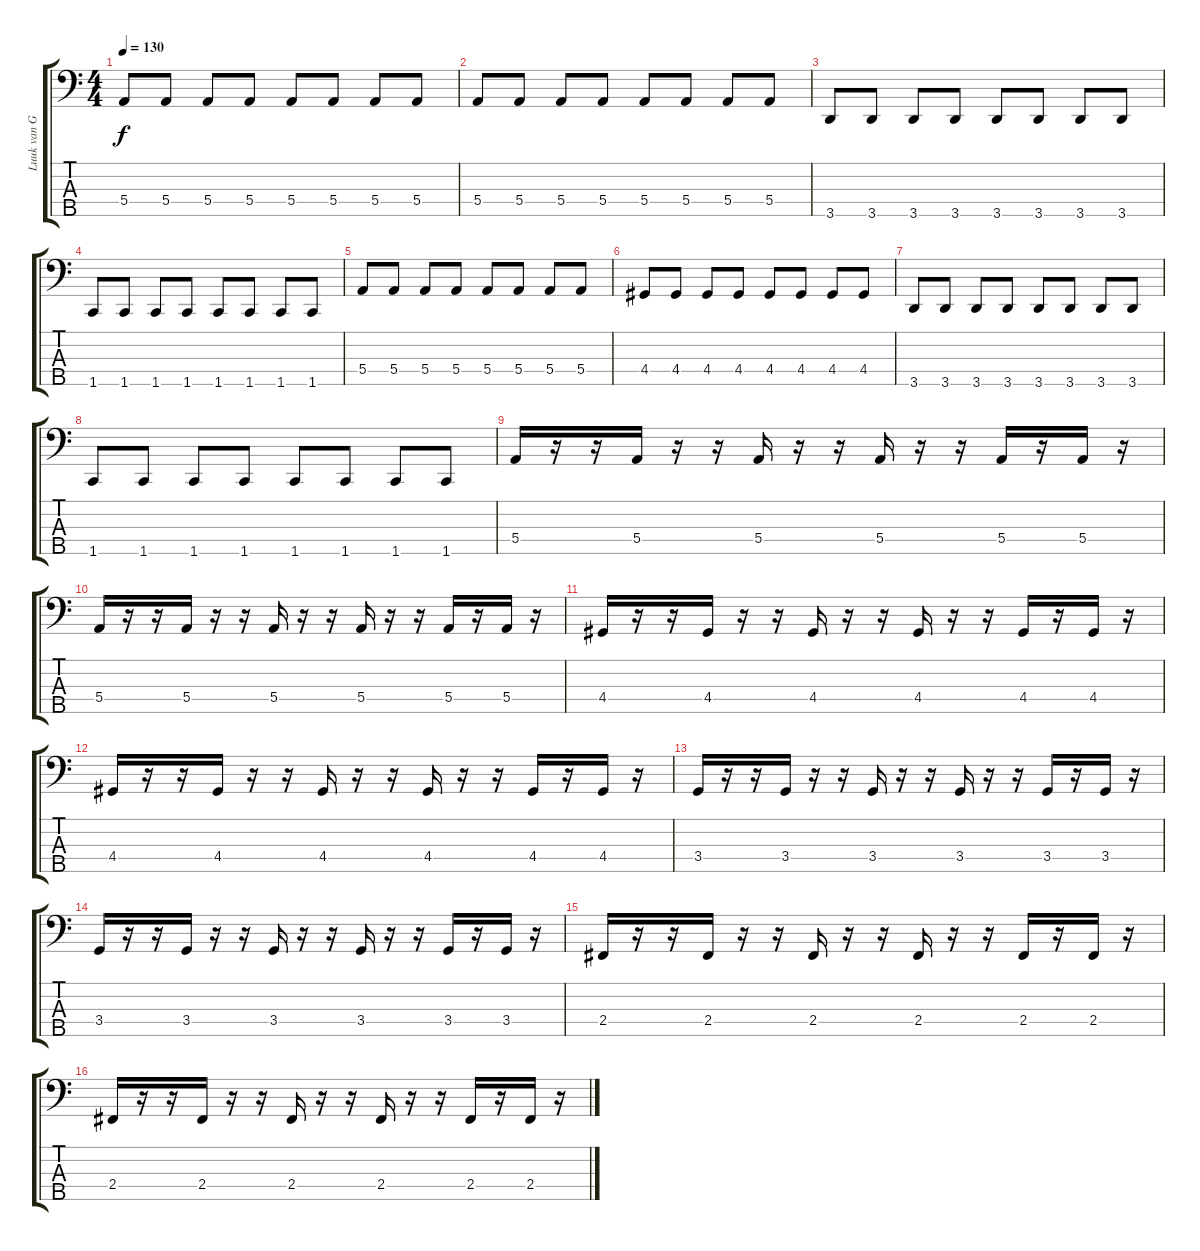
\track ("Luuk van Gerven" "Luuk van G") {instrument electricbassfinger}
\staff {score tabs}
\tuning (G2 D2 A1 E1 B0) {hide}
\ts (4 4)
\tempo 130
\clef f4
\ks c
5.4.8{dy f} 5.4.8 5.4.8 5.4.8 5.4.8 5.4.8 5.4.8 5.4.8 |
5.4.8 5.4.8 5.4.8 5.4.8 5.4.8 5.4.8 5.4.8 5.4.8 |
3.5.8 3.5.8 3.5.8 3.5.8 3.5.8 3.5.8 3.5.8 3.5.8 |
1.5.8 1.5.8 1.5.8 1.5.8 1.5.8 1.5.8 1.5.8 1.5.8 |
5.4.8 5.4.8 5.4.8 5.4.8 5.4.8 5.4.8 5.4.8 5.4.8 |
4.4.8 4.4.8 4.4.8 4.4.8 4.4.8 4.4.8 4.4.8 4.4.8 |
3.5.8 3.5.8 3.5.8 3.5.8 3.5.8 3.5.8 3.5.8 3.5.8 |
1.5.8 1.5.8 1.5.8 1.5.8 1.5.8 1.5.8 1.5.8 1.5.8 |
5.4.16 r.16 r.16 5.4.16 r.16 r.16 5.4.16 r.16 r.16 5.4.16 r.16 r.16 5.4.16 r.16 5.4.16 r.16 |
5.4.16 r.16 r.16 5.4.16 r.16 r.16 5.4.16 r.16 r.16 5.4.16 r.16 r.16 5.4.16 r.16 5.4.16 r.16 |
4.4.16 r.16 r.16 4.4.16 r.16 r.16 4.4.16 r.16 r.16 4.4.16 r.16 r.16 4.4.16 r.16 4.4.16 r.16 |
4.4.16 r.16 r.16 4.4.16 r.16 r.16 4.4.16 r.16 r.16 4.4.16 r.16 r.16 4.4.16 r.16 4.4.16 r.16 |
3.4.16 r.16 r.16 3.4.16 r.16 r.16 3.4.16 r.16 r.16 3.4.16 r.16 r.16 3.4.16 r.16 3.4.16 r.16 |
3.4.16 r.16 r.16 3.4.16 r.16 r.16 3.4.16 r.16 r.16 3.4.16 r.16 r.16 3.4.16 r.16 3.4.16 r.16 |
2.4.16 r.16 r.16 2.4.16 r.16 r.16 2.4.16 r.16 r.16 2.4.16 r.16 r.16 2.4.16 r.16 2.4.16 r.16 |
2.4.16 r.16 r.16 2.4.16 r.16 r.16 2.4.16 r.16 r.16 2.4.16 r.16 r.16 2.4.16 r.16 2.4.16 r.16
